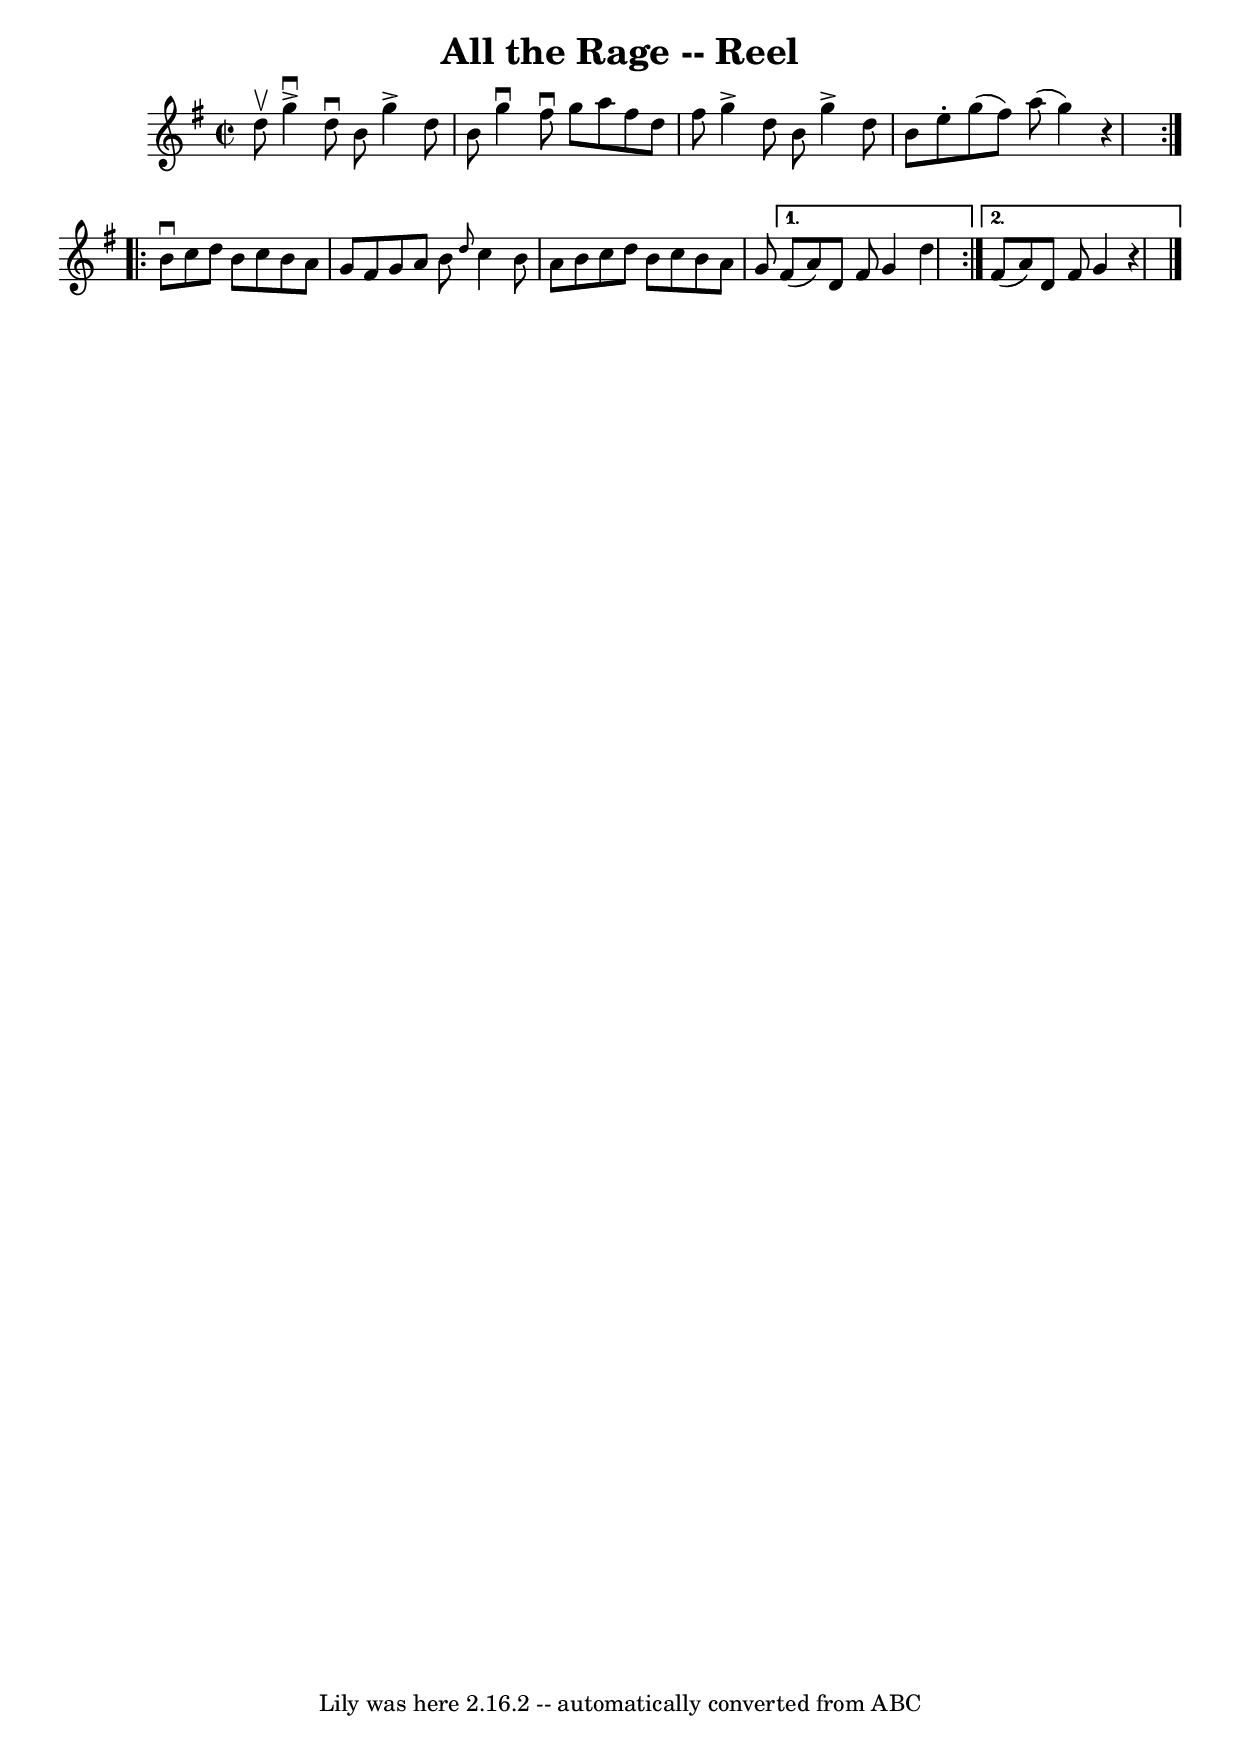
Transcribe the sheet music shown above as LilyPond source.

\version "2.16.2"
\include "Mammoth.ily"
\header {
  %% book = "Ryan's Mammoth Collection"
  crossRefNumber = "1"
  footnotes = "\\\\303"
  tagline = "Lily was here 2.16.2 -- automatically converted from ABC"
  title = "All the Rage -- Reel"

}
voicedefault =  {



  \repeat volta 2 {

    \override Staff.TimeSignature #'style = #'C
    \time 2/2 
    \key g \major d''8^\upbow |
    g''4^\downbow^\accent   
    d''8^\downbow b'8 g''4^\accent d''8 b'8    |
    g''4 
    ^\downbow fis''8^\downbow g''8 a''8 fis''8 d''8 fis''8    
    |
    g''4^\accent d''8 b'8 g''4^\accent d''8 b'8    
    |
    e''8 -. g''8 (fis''8) a''8 (g''4)   r4   
  }     

  \repeat volta 2 {
    b'8^\downbow c''8 d''8 b'8 c''8 b'8 a'8   
    g'8    |
    fis'8 g'8 a'8 b'8  \grace { d''8  
			      } c''4    
    b'8 a'8    |
    b'8 c''8 d''8 b'8 c''8 b'8 a'8   
    g'8    
  } \alternative{{ fis'8 (a'8) d'8 fis'8 g'4 d''4    

		 } { fis'8 (a'8) d'8 fis'8 g'4    r4   \bar "|."   
		   }
	       }

}

\score{
  <<

    \context Staff="default"
    {
      \voicedefault 
      
    }

  >>
  \layout {
    
  }
  \midi {
  }

}
